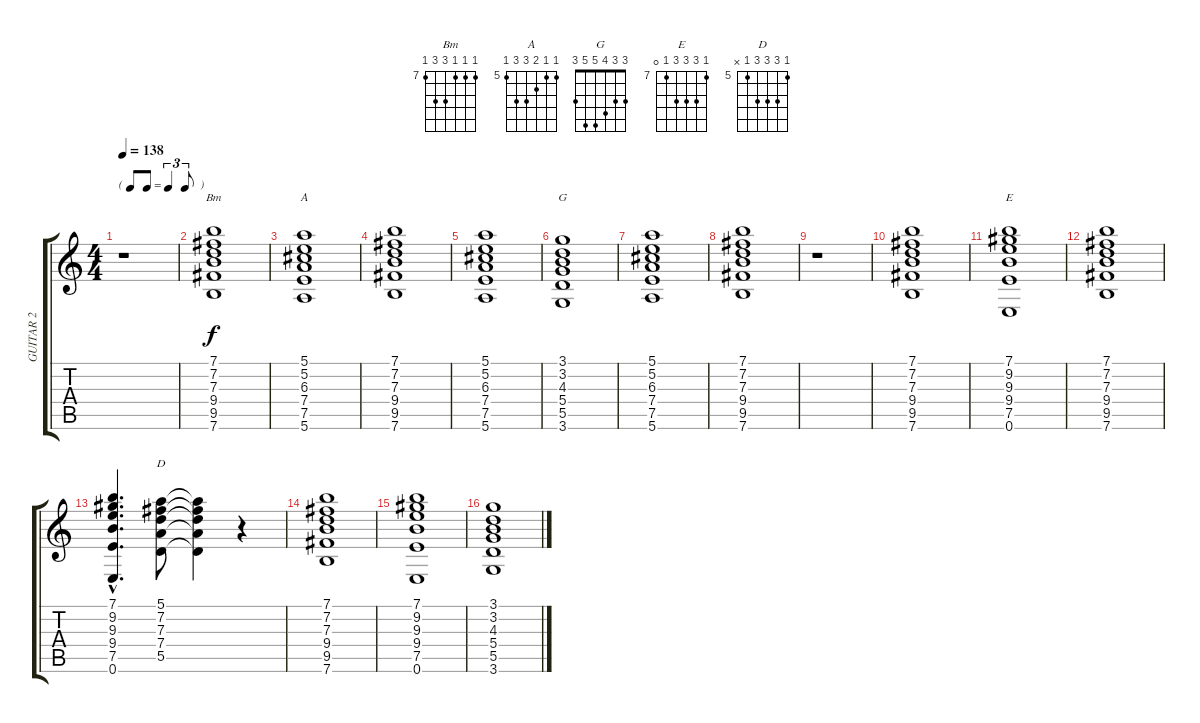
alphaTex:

\track ("GUITAR 2" "GUITAR 2") {instrument electricguitarclean}
\staff {score tabs}
\tuning (E4 B3 G3 D3 A2 E2) {hide}
\chord ("Bm" 7 7 7 9 9 7) {firstfret 7}
\chord ("A" 5 5 6 7 7 5) {firstfret 5}
\chord ("G" 3 3 4 5 5 3)
\chord ("E" 7 9 9 9 7 0) {firstfret 7}
\chord ("D" 5 7 7 7 5 x) {firstfret 5}
\ts (4 4)
\tf triplet8th
\tempo 138
\clef g2
\ks c
r.1{dy f instrument electricguitarclean} |
(7.1 7.2 7.3 9.4 9.5 7.6).1{ch "Bm"} |
(5.1 5.2 6.3 7.4 7.5 5.6).1{ch "A"} |
(7.1 7.2 7.3 9.4 9.5 7.6).1 |
(5.1 5.2 6.3 7.4 7.5 5.6).1 |
(3.1 3.2 4.3 5.4 5.5 3.6).1{ch "G"} |
(5.1 5.2 6.3 7.4 7.5 5.6).1 |
(7.1 7.2 7.3 9.4 9.5 7.6).1 |
r.1 |
(7.1 7.2 7.3 9.4 9.5 7.6).1 |
(7.1 9.2 9.3 9.4 7.5 0.6).1{ch "E"} |
(7.1 7.2 7.3 9.4 9.5 7.6).1 |
(7.1{hac} 9.2{hac} 9.3{hac} 9.4{hac} 7.5{hac} 0.6{hac}).4{d} (5.1 7.2 7.3 7.4 5.5).8{ch "D"} (5.1{t} 7.2{t} 7.3{t} 7.4{t} 5.5{t}).4 r.4 |
(7.1 7.2 7.3 9.4 9.5 7.6).1 |
(7.1 9.2 9.3 9.4 7.5 0.6).1 |
(3.1 3.2 4.3 5.4 5.5 3.6).1
